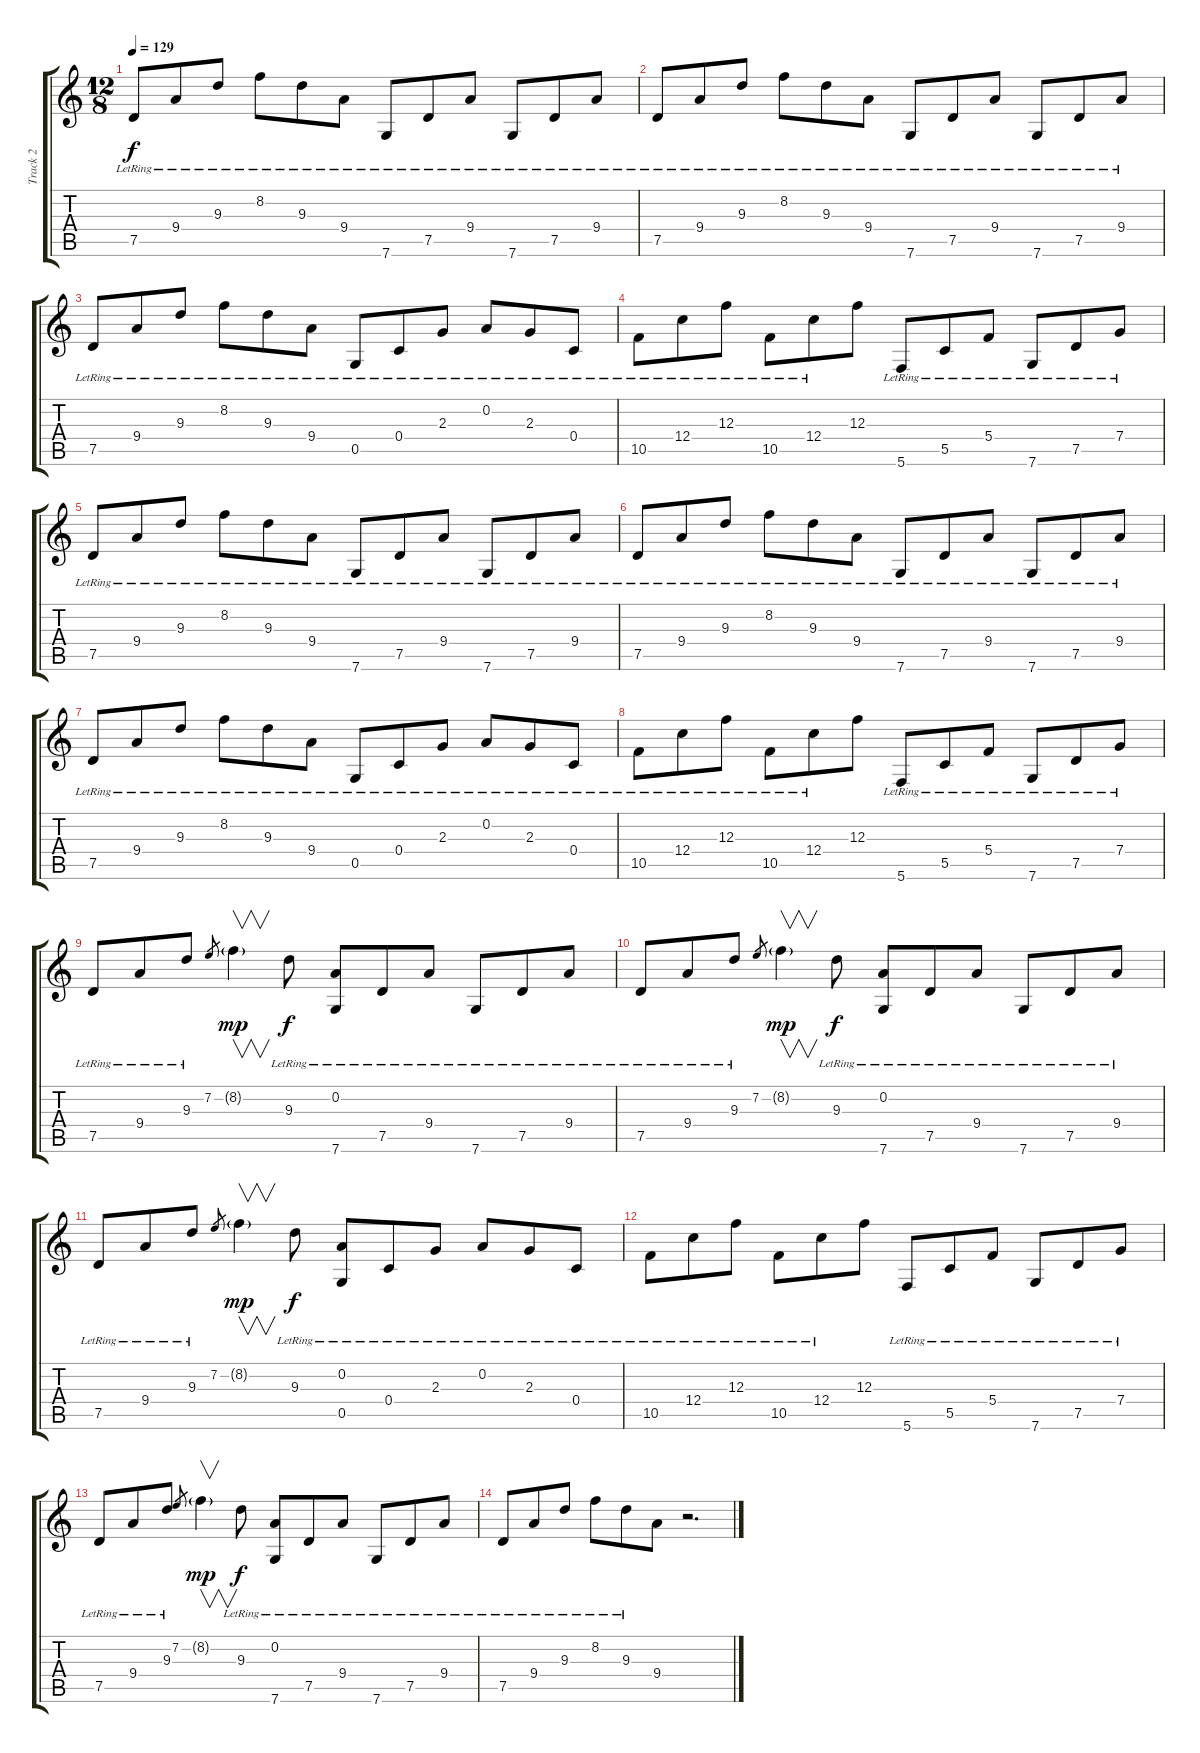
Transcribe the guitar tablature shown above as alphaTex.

\track ("Track 2" "Track 2") {instrument electricguitarjazz}
\staff {score tabs}
\tuning (D4 A3 F3 C3 G2 C2) {hide}
\ts (12 8)
\tempo 129
\clef g2
\ks c
7.5{lr}.8{dy f instrument electricguitarjazz} 9.4{lr}.8 9.3{lr}.8 8.2{lr}.8 9.3{lr}.8 9.4{lr}.8 7.6{lr}.8 7.5{lr}.8 9.4{lr}.8 7.6{lr}.8 7.5{lr}.8 9.4{lr}.8 |
7.5{lr}.8 9.4{lr}.8 9.3{lr}.8 8.2{lr}.8 9.3{lr}.8 9.4{lr}.8 7.6{lr}.8 7.5{lr}.8 9.4{lr}.8 7.6{lr}.8 7.5{lr}.8 9.4{lr}.8 |
7.5{lr}.8 9.4{lr}.8 9.3{lr}.8 8.2{lr}.8 9.3{lr}.8 9.4{lr}.8 0.5{lr}.8 0.4{lr}.8 2.3{lr}.8 0.2{lr}.8 2.3{lr}.8 0.4{lr}.8 |
10.5{lr}.8 12.4{lr}.8 12.3{lr}.8 10.5{lr}.8 12.4{lr}.8 12.3.8 5.6{lr}.8 5.5{lr}.8 5.4{lr}.8 7.6{lr}.8 7.5{lr}.8 7.4{lr}.8 |
7.5{lr}.8 9.4{lr}.8 9.3{lr}.8 8.2{lr}.8 9.3{lr}.8 9.4{lr}.8 7.6{lr}.8 7.5{lr}.8 9.4{lr}.8 7.6{lr}.8 7.5{lr}.8 9.4{lr}.8 |
7.5{lr}.8 9.4{lr}.8 9.3{lr}.8 8.2{lr}.8 9.3{lr}.8 9.4{lr}.8 7.6{lr}.8 7.5{lr}.8 9.4{lr}.8 7.6{lr}.8 7.5{lr}.8 9.4{lr}.8 |
7.5{lr}.8 9.4{lr}.8 9.3{lr}.8 8.2{lr}.8 9.3{lr}.8 9.4{lr}.8 0.5{lr}.8 0.4{lr}.8 2.3{lr}.8 0.2{lr}.8 2.3{lr}.8 0.4{lr}.8 |
10.5{lr}.8 12.4{lr}.8 12.3{lr}.8 10.5{lr}.8 12.4{lr}.8 12.3.8 5.6{lr}.8 5.5{lr}.8 5.4{lr}.8 7.6{lr}.8 7.5{lr}.8 7.4{lr}.8 |
7.5{lr}.8 9.4{lr}.8 9.3{lr}.8 7.2.8{gr} 8.2{g}.4{v dy mp} 9.3{lr}.8{dy f} (0.2{lr} 7.6{lr}).8 7.5{lr}.8 9.4{lr}.8 7.6{lr}.8 7.5{lr}.8 9.4{lr}.8 |
7.5{lr}.8 9.4{lr}.8 9.3{lr}.8 7.2.8{gr} 8.2{g}.4{v dy mp} 9.3{lr}.8{dy f} (0.2{lr} 7.6{lr}).8 7.5{lr}.8 9.4{lr}.8 7.6{lr}.8 7.5{lr}.8 9.4{lr}.8 |
7.5{lr}.8 9.4{lr}.8 9.3{lr}.8 7.2.8{gr} 8.2{g}.4{v dy mp} 9.3{lr}.8{dy f} (0.2{lr} 0.5{lr}).8 0.4{lr}.8 2.3{lr}.8 0.2{lr}.8 2.3{lr}.8 0.4{lr}.8 |
10.5{lr}.8 12.4{lr}.8 12.3{lr}.8 10.5{lr}.8 12.4{lr}.8 12.3.8 5.6{lr}.8 5.5{lr}.8 5.4{lr}.8 7.6{lr}.8 7.5{lr}.8 7.4{lr}.8 |
7.5{lr}.8 9.4{lr}.8 9.3{lr}.8 7.2.8{gr} 8.2{g}.4{v dy mp} 9.3{lr}.8{dy f} (0.2{lr} 7.6{lr}).8 7.5{lr}.8 9.4{lr}.8 7.6{lr}.8 7.5{lr}.8 9.4{lr}.8 |
7.5{lr}.8 9.4{lr}.8 9.3{lr}.8 8.2{lr}.8 9.3{lr}.8 9.4.8 r.2{d}
